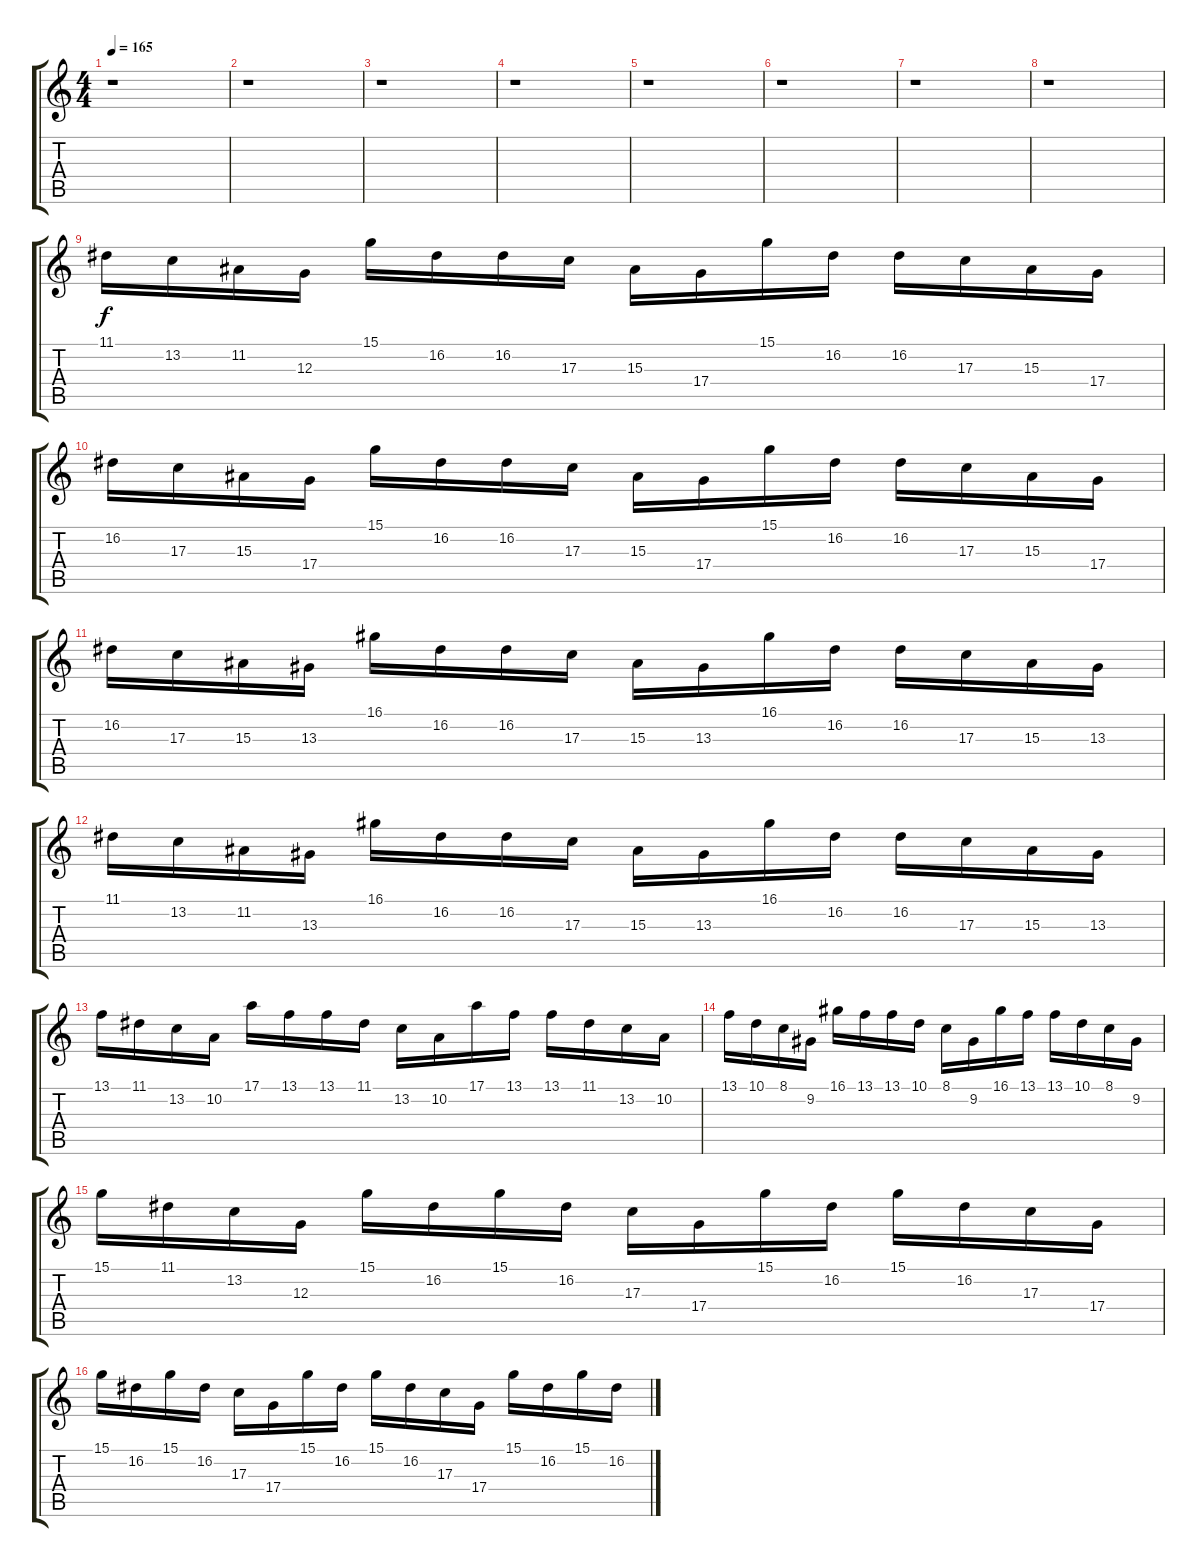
\track "" {instrument lead1square}
\staff {score tabs}
\tuning (E4 B3 G3 D3 A2 E2) {hide}
\ts (4 4)
\tempo 165
\clef g2
\ks c
r.1{dy mp} |
r.1 |
r.1 |
r.1 |
r.1 |
r.1 |
r.1 |
r.1 |
11.1.16{dy f} 13.2.16 11.2.16 12.3.16 15.1.16 16.2.16 16.2.16 17.3.16 15.3.16 17.4.16 15.1.16 16.2.16 16.2.16 17.3.16 15.3.16 17.4.16 |
16.2.16 17.3.16 15.3.16 17.4.16 15.1.16 16.2.16 16.2.16 17.3.16 15.3.16 17.4.16 15.1.16 16.2.16 16.2.16 17.3.16 15.3.16 17.4.16 |
16.2.16 17.3.16 15.3.16 13.3.16 16.1.16 16.2.16 16.2.16 17.3.16 15.3.16 13.3.16 16.1.16 16.2.16 16.2.16 17.3.16 15.3.16 13.3.16 |
11.1.16 13.2.16 11.2.16 13.3.16 16.1.16 16.2.16 16.2.16 17.3.16 15.3.16 13.3.16 16.1.16 16.2.16 16.2.16 17.3.16 15.3.16 13.3.16 |
13.1.16 11.1.16 13.2.16 10.2.16 17.1.16 13.1.16 13.1.16 11.1.16 13.2.16 10.2.16 17.1.16 13.1.16 13.1.16 11.1.16 13.2.16 10.2.16 |
13.1.16 10.1.16 8.1.16 9.2.16 16.1.16 13.1.16 13.1.16 10.1.16 8.1.16 9.2.16 16.1.16 13.1.16 13.1.16 10.1.16 8.1.16 9.2.16 |
15.1.16 11.1.16 13.2.16 12.3.16 15.1.16 16.2.16 15.1.16 16.2.16 17.3.16 17.4.16 15.1.16 16.2.16 15.1.16 16.2.16 17.3.16 17.4.16 |
15.1.16 16.2.16 15.1.16 16.2.16 17.3.16 17.4.16 15.1.16 16.2.16 15.1.16 16.2.16 17.3.16 17.4.16 15.1.16 16.2.16 15.1.16 16.2.16
